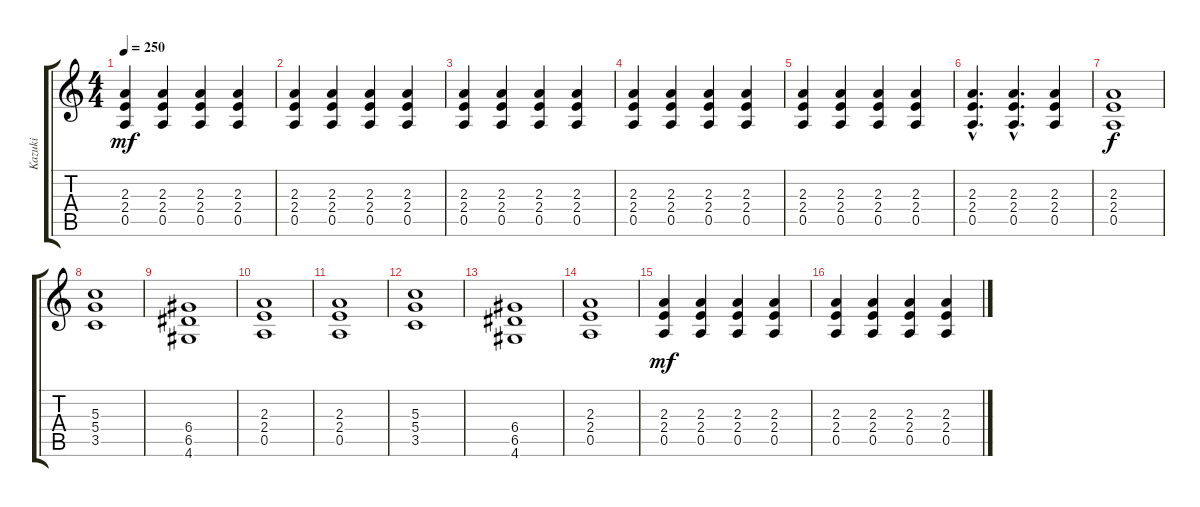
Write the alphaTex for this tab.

\track ("Kazuki" "Kazuki") {instrument electricguitarclean}
\staff {score tabs}
\tuning (E4 B3 G3 D3 A2 E2) {hide}
\ts (4 4)
\tempo 250
\clef g2
\ks c
(2.3 2.4 0.5).4{dy mf} (2.3 2.4 0.5).4 (2.3 2.4 0.5).4 (2.3 2.4 0.5).4 |
(2.3 2.4 0.5).4 (2.3 2.4 0.5).4 (2.3 2.4 0.5).4 (2.3 2.4 0.5).4 |
(2.3 2.4 0.5).4 (2.3 2.4 0.5).4 (2.3 2.4 0.5).4 (2.3 2.4 0.5).4 |
(2.3 2.4 0.5).4 (2.3 2.4 0.5).4 (2.3 2.4 0.5).4 (2.3 2.4 0.5).4 |
(2.3 2.4 0.5).4 (2.3 2.4 0.5).4 (2.3 2.4 0.5).4 (2.3 2.4 0.5).4 |
(2.3{hac} 2.4{hac} 0.5{hac}).4{d} (2.3{hac} 2.4{hac} 0.5{hac}).4{d} (2.3 2.4 0.5).4 |
(2.3 2.4 0.5).1{dy f} |
(5.3 5.4 3.5).1 |
(6.4 6.5 4.6).1 |
(2.3 2.4 0.5).1 |
(2.3 2.4 0.5).1 |
(5.3 5.4 3.5).1 |
(6.4 6.5 4.6).1 |
(2.3 2.4 0.5).1 |
(2.3 2.4 0.5).4{dy mf} (2.3 2.4 0.5).4 (2.3 2.4 0.5).4 (2.3 2.4 0.5).4 |
(2.3 2.4 0.5).4 (2.3 2.4 0.5).4 (2.3 2.4 0.5).4 (2.3 2.4 0.5).4
